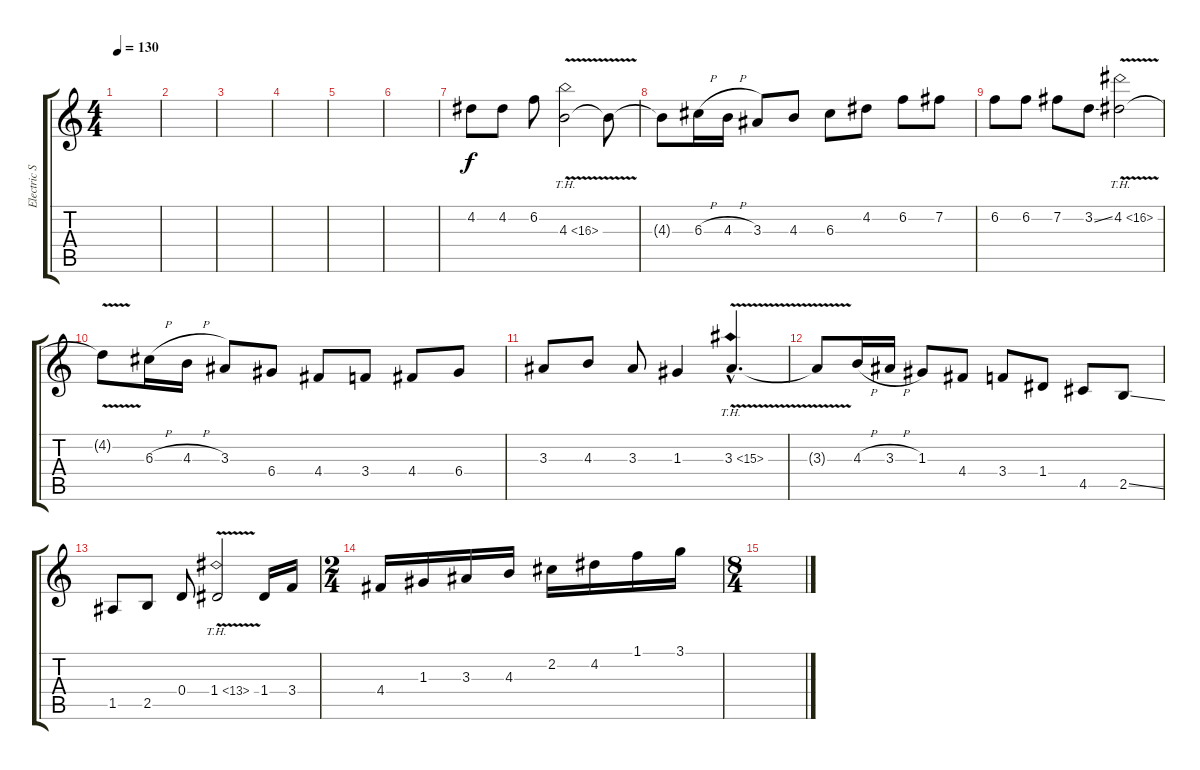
\track ("Electric Solo" "Electric S") {instrument distortionguitar}
\staff {score tabs}
\tuning (E4 B3 G3 D3 A2 E2) {hide}
\ts (4 4)
\tempo 130
\clef g2
\ks c
|
|
|
|
|
|
4.2.8 4.2.8 6.2.8 4.3{th 12 v}.2 4.3{t}.8 |
4.3{t}.8 6.3{h}.16 4.3{h}.16 3.3.8 4.3.8 6.3.8 4.2.8 6.2.8 7.2.8 |
6.2.8 6.2.8 7.2.8 3.2{ss}.8 4.2{th 12 v}.2 |
4.2{t}.8 6.3{h}.16 4.3{h}.16 3.3.8 6.4.8 4.4.8 3.4.8 4.4.8 6.4.8 |
3.3.8 4.3.8 3.3.8 1.3.4 3.3{th 12 v hac}.4{d} |
3.3{t}.8 4.3{h}.16 3.3{h}.16 1.3.8 4.4.8 3.4.8 1.4.8 4.5.8 2.5{ss}.8 |
1.5.8 2.5.8 0.4.8 1.4{th 12 v}.2 1.4.16 3.4.16 |
\ts (2 4)
4.4.16 1.3.16 3.3.16 4.3.16 2.2.16 4.2.16 1.1.16 3.1.16 |
\ts (8 4)
